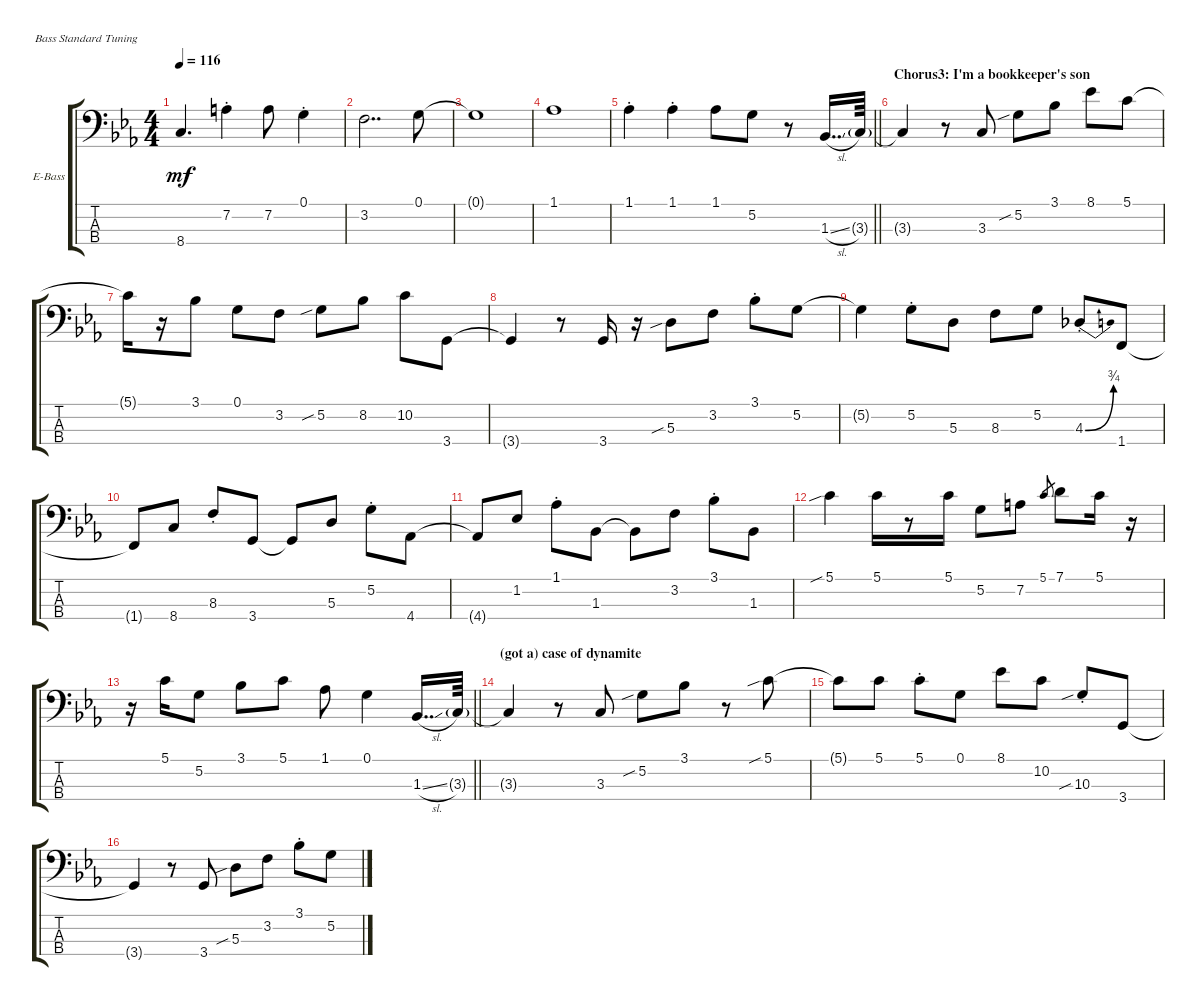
\defaultSystemsLayout 4
\bracketExtendMode groupsimilarinstruments
\firstSystemTrackNameOrientation horizontal
\otherSystemsTrackNameOrientation horizontal
\track ("Electric Bass" "E-Bass") {instrument electricbassfinger}
\staff {score tabs}
\tuning (G2 D2 A1 E1)
\ts (4 4)
\tempo 116
\clef f4
\ks cminor
8.4{t}.4{d dy mf} 7.2{st}.4 7.2.8 0.1{st}.4 |
3.2.2{dd} 0.1.8 |
0.1{t}.1 |
\scale
0.21031 1.1.1 |
\scale
0.520171
\barLineRight lightlight
1.1{st}.4 1.1{st}.4 1.1.8 5.2.8 r.8 1.3{sl}.16{dd} 3.3{g}.64 |
\section ("" "Chorus3: I'm a bookkeeper's son")
\scale
0.269865 3.3{t}.4 r.8 3.3.8 5.2{sib}.8 3.1.8 8.1.8 5.1.8 |
\scale
0.396721 5.1{t}.16 r.16 3.1.8 0.1.8 3.2.8 5.2{sib}.8 8.2.8 10.2.8 3.4.8 |
\scale
0.325254 3.4{t}.4 r.8 3.4.16 r.16 5.3{sib}.8 3.2.8 3.1{st}.8 5.2.8 |
\scale
0.278005 5.2{t}.4 5.2{st}.8 5.3.8 8.3.8 5.2.8 4.3{be (bend 0 0 30 3) st}.8 1.4.8 |
1.4{t}.8 8.4.8 8.3{st}.8 3.4.8 3.4{t}.8 5.3.8 5.2{st}.8 4.4.8 |
4.4{t}.8 1.2.8 1.1{st}.8 1.3.8 1.3{t}.8 3.2.8 3.1{st}.8 1.3.8 |
5.1{sib}.4 5.1.16 r.8 5.1.16 5.2.8 7.2.8 5.1.8{gr} 7.1.8 5.1.16 r.16 |
\scale
0.533592
\barLineRight lightlight
r.16 5.1.16 5.2.8 3.1.8 5.1.8 1.1.8 0.1.4 1.3{sl}.16{dd} 3.3{g}.64 |
\section ("" "(got a) case of dynamite")
\scale
0.202618 3.3{t}.4 r.8 3.3.8 5.2{sib}.8 3.1.8 r.8 5.1{sib}.8 |
\scale
0.263875 5.1{t}.8 5.1.8 5.1{st}.8 0.1.8 8.1.8 10.2.8 10.3{sib st}.8 3.4.8 |
3.4{t}.4 r.8 3.4.8 5.3{sib}.8 3.2.8 3.1{st}.8 5.2.8
